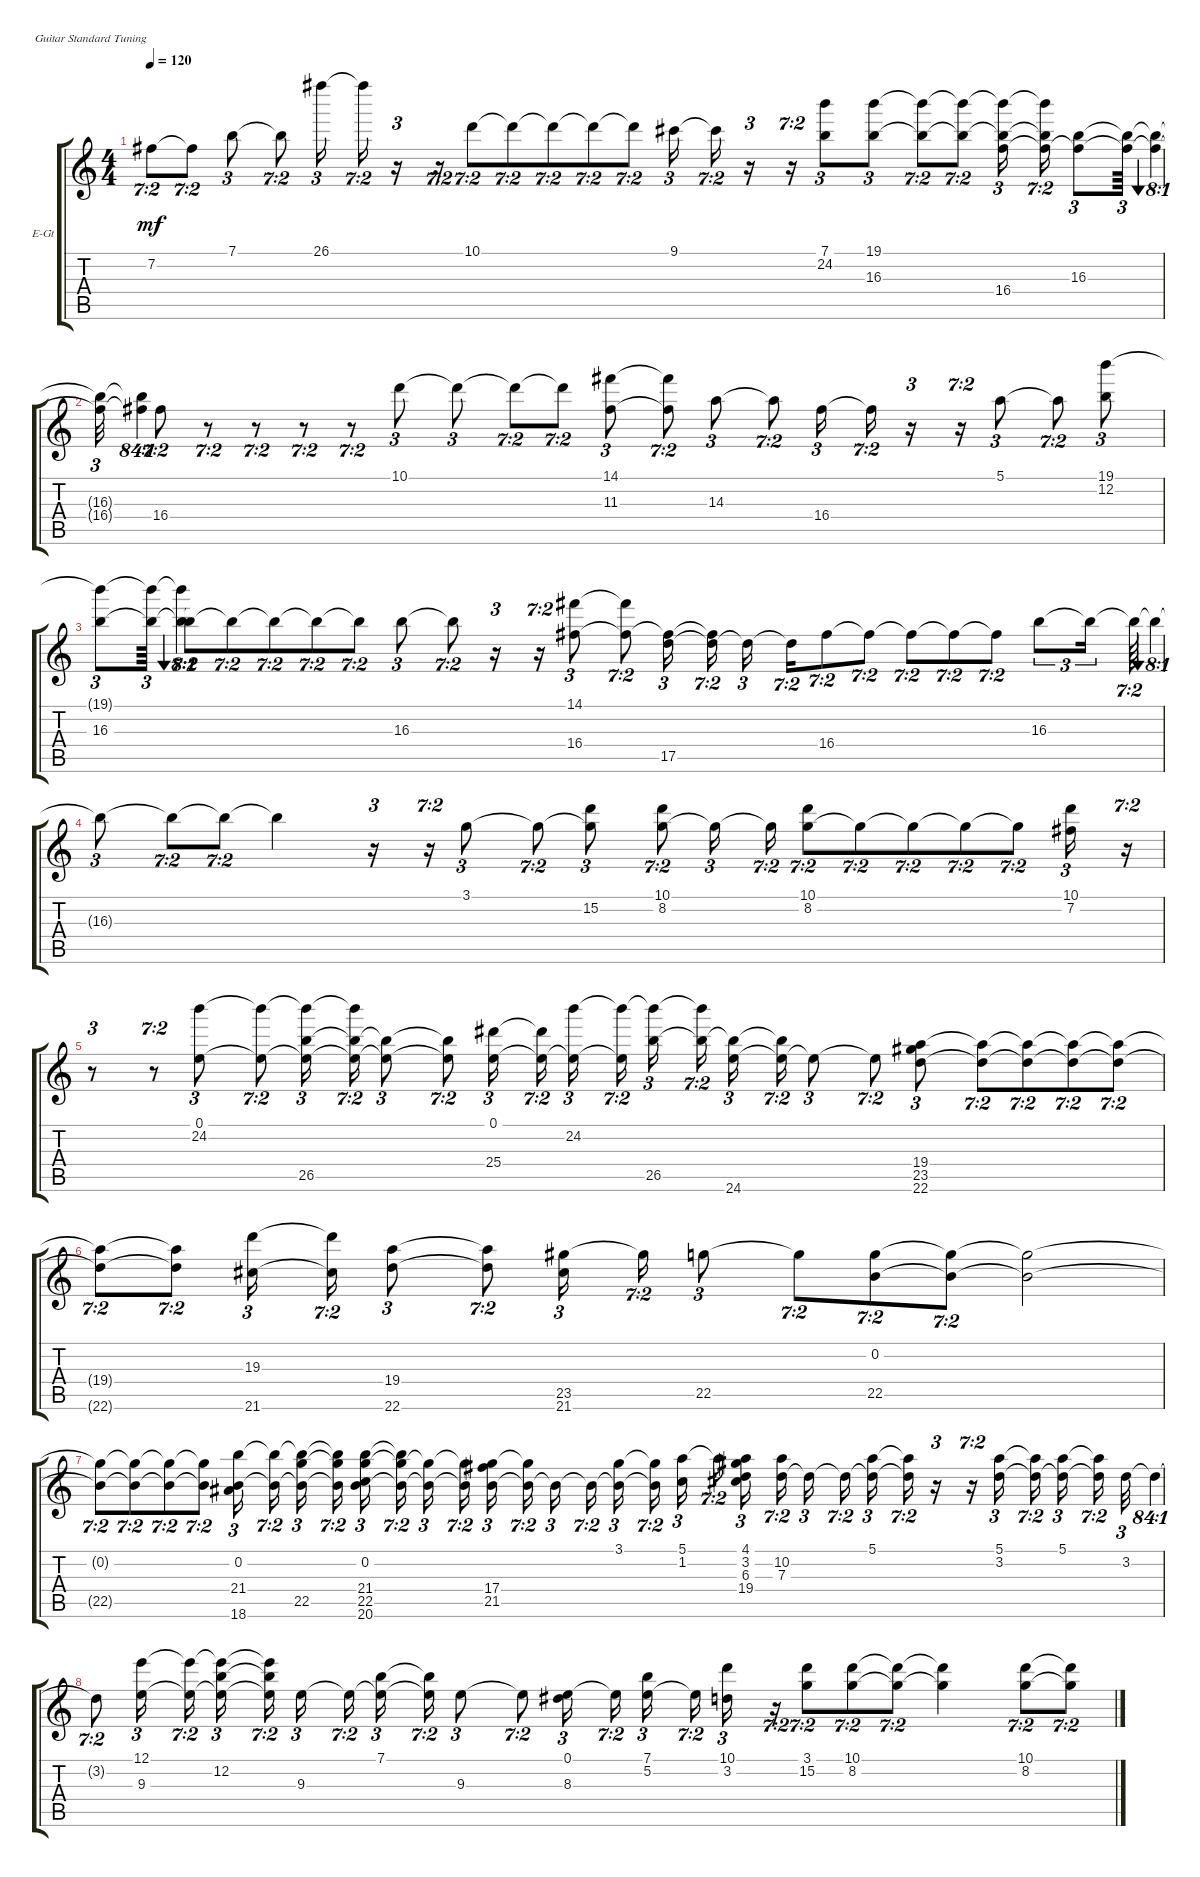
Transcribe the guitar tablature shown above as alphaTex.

\bracketExtendMode groupsimilarinstruments
\firstSystemTrackNameOrientation horizontal
\otherSystemsTrackNameOrientation horizontal
\track ("Electric Guitar" "E-Gt") {instrument electricguitarclean}
\staff {score tabs}
\tuning (E4 B3 G3 D3 A2 E2)
\ts (4 4)
\tempo 120
\clef g2
\scale
0.333333
\ks c
7.2{t}.8{tu (7 2) dy mf} 7.2{t}.8{tu (7 2)} 7.1.8{tu (3 2)} 7.1{t}.8{tu (7 2)} 26.1.16{tu (3 2)} 26.1{t}.16{tu (7 2)} r.16{tu (3 2)} r.16{tu (7 2)} 10.1.8{tu (7 2)} 10.1{t}.8{tu (7 2)} 10.1{t}.8{tu (7 2)} 10.1{t}.8{tu (7 2)} 10.1{t}.8{tu (7 2)} 9.1.16{tu (3 2)} 9.1{t}.16{tu (7 2)} r.16{tu (3 2)} r.16{tu (7 2)} (7.1 24.2).8{tu (3 2)} (16.3 19.1).8{tu (3 2)} (16.3{t} 19.1{t}).8{tu (7 2)} (16.3{t} 19.1{t}).8{tu (7 2)} (16.3{t} 19.1{t} 16.4).16{tu (3 2)} (16.3{t} 19.1{t} 16.4{t}).16{tu (7 2)} (16.4{t} 16.3).8{tu (3 2)} (16.4{t} 16.3{t}).64{tu (3 2)} (16.4{t} 16.3{t}).4{tu (168 1)} |
\scale
0.333333 (16.4{t} 16.3{t}).32{tu (3 2)} (16.4{t} 16.3{t}).4{tu (84 1)} 16.4.8{tu (7 2)} r.8{tu (7 2)} r.8{tu (7 2)} r.8{tu (7 2)} r.8{tu (7 2)} 10.1.8{tu (3 2)} 10.1{t}.8{tu (3 2)} 10.1{t}.8{tu (7 2)} 10.1{t}.8{tu (7 2)} (14.1 11.3).8{tu (3 2)} (14.1{t} 11.3{t}).8{tu (7 2)} 14.3.8{tu (3 2)} 14.3{t}.8{tu (7 2)} 16.4.16{tu (3 2)} 16.4{t}.16{tu (7 2)} r.16{tu (3 2)} r.16{tu (7 2)} 5.1.8{tu (3 2)} 5.1{t}.8{tu (7 2)} (19.1 12.2).8{tu (3 2)} |
\scale
0.333333 (19.1{t} 16.3).8{tu (3 2)} (19.1{t} 16.3{t}).64{tu (3 2)} (19.1{t} 16.3{t}).4{tu (168 1)} 16.3{t}.8{tu (7 2)} 16.3{t}.8{tu (7 2)} 16.3{t}.8{tu (7 2)} 16.3{t}.8{tu (7 2)} 16.3{t}.8{tu (7 2)} 16.3.8{tu (3 2)} 16.3{t}.8{tu (7 2)} r.16{tu (3 2)} r.16{tu (7 2)} (14.1 16.4).8{tu (3 2)} (14.1{t} 16.4{t}).8{tu (7 2)} (16.4{t} 17.5).16{tu (3 2)} (16.4{t} 17.5{t}).16{tu (7 2)} 17.5{t}.16{tu (3 2)} 17.5{t}.16{tu (7 2)} 16.4.8{tu (7 2)} 16.4{t}.8{tu (7 2)} 16.4{t}.8{tu (7 2)} 16.4{t}.8{tu (7 2)} 16.4{t}.8{tu (7 2)} 16.3.8{tu (3 2)} 16.3{t}.16{tu (3 2)} 16.3{t}.64{tu (7 2)} 16.3{t}.4{tu (168 1)} |
\scale
0.333333 16.3{t}.8{tu (3 2)} 16.3{t}.8{tu (7 2)} 16.3{t}.8{tu (7 2)} 16.3{t}.4 r.16{tu (3 2)} r.16{tu (7 2)} 3.1.8{tu (3 2)} 3.1{t}.8{tu (7 2)} (3.1{t} 15.2).8{tu (3 2)} (8.2 10.1).8{tu (7 2)} 8.2{t}.16{tu (3 2)} 8.2{t}.16{tu (7 2)} (10.1 8.2).8{tu (7 2)} 8.2{t}.8{tu (7 2)} 8.2{t}.8{tu (7 2)} 8.2{t}.8{tu (7 2)} 8.2{t}.8{tu (7 2)} (10.1 7.2).16{tu (3 2)} r.16{tu (7 2)} |
\scale
0.333333 r.8{tu (3 2)} r.8{tu (7 2)} (0.1 24.2).8{tu (3 2)} (0.1{t} 24.2{t}).8{tu (7 2)} (0.1{t} 24.2{t} 26.5).16{tu (3 2)} (0.1{t} 24.2{t} 26.5{t}).16{tu (7 2)} (0.1{t} 26.5{t}).8{tu (3 2)} (0.1{t} 26.5{t}).8{tu (7 2)} (0.1 25.4).16{tu (3 2)} (0.1{t} 25.4{t}).16{tu (7 2)} (0.1{t} 24.2).16{tu (3 2)} (0.1{t} 24.2{t}).16{tu (7 2)} (24.2{t} 26.5).16{tu (3 2)} (24.2{t} 26.5{t}).16{tu (7 2)} (26.5{t} 24.6).16{tu (3 2)} (26.5{t} 24.6{t}).16{tu (7 2)} 24.6{t}.8{tu (3 2)} 24.6{t}.8{tu (7 2)} (22.6 23.5 19.4).8{tu (3 2)} (22.6{t} 19.4{t}).8{tu (7 2)} (22.6{t} 19.4{t}).8{tu (7 2)} (22.6{t} 19.4{t}).8{tu (7 2)} (22.6{t} 19.4{t}).8{tu (7 2)} |
\scale
0.333333 (22.6{t} 19.4{t}).8{tu (7 2)} (22.6{t} 19.4{t}).8{tu (7 2)} (21.6 19.3).16{tu (3 2)} (21.6{t} 19.3{t}).16{tu (7 2)} (22.6 19.4).8{tu (3 2)} (22.6{t} 19.4{t}).8{tu (7 2)} (21.6 23.5).16{tu (3 2)} 23.5{t}.16{tu (7 2)} 22.5.8{tu (3 2)} 22.5{t}.8{tu (7 2)} (0.2 22.5).8{tu (7 2)} (0.2{t} 22.5{t}).8{tu (7 2)} (0.2{t} 22.5{t}).2 |
\scale
0.333333 (0.2{t} 22.5{t}).8{tu (7 2)} (0.2{t} 22.5{t}).8{tu (7 2)} (0.2{t} 22.5{t}).8{tu (7 2)} (0.2{t} 22.5{t}).8{tu (7 2)} (18.6 21.4 0.2).16{tu (3 2)} (21.4{t} 0.2{t}).16{tu (7 2)} (21.4{t} 0.2{t} 22.5).16{tu (3 2)} (21.4{t} 0.2{t} 22.5{t}).16{tu (7 2)} (20.6 21.4 0.2 22.5).16{tu (3 2)} (21.4{t} 0.2{t} 22.5{t}).16{tu (7 2)} (0.2{t} 22.5{t}).16{tu (3 2)} (0.2{t} 22.5{t}).16{tu (7 2)} (0.2{t} 21.5 17.4).16{tu (3 2)} (0.2{t} 17.4{t}).16{tu (7 2)} 0.2{t}.16{tu (3 2)} 0.2{t}.16{tu (7 2)} (0.2{t} 3.1).16{tu (3 2)} (0.2{t} 3.1{t}).16{tu (7 2)} (1.2 5.1).16{tu (3 2)} 5.1{t}.16{tu (7 2)} (6.3 3.2 4.1 19.4).16{tu (3 2)} (7.3 10.2).16{tu (7 2)} 7.3{t}.16{tu (3 2)} 7.3{t}.16{tu (7 2)} (7.3{t} 5.1).16{tu (3 2)} (7.3{t} 5.1{t}).16{tu (7 2)} r.16{tu (3 2)} r.16{tu (7 2)} (3.2 5.1).16{tu (3 2)} (3.2{t} 5.1{t}).16{tu (7 2)} (3.2{t} 5.1).16{tu (3 2)} (3.2{t} 5.1{t}).16{tu (7 2)} 3.2.32{tu (3 2)} 3.2{t}.4{tu (84 1)} |
\scale
0.333333 3.2{t}.8{tu (7 2)} (12.1 9.3).16{tu (3 2)} (12.1{t} 9.3{t}).16{tu (7 2)} (12.1{t} 9.3{t} 12.2).16{tu (3 2)} (12.1{t} 9.3{t} 12.2{t}).16{tu (7 2)} 9.3.16{tu (3 2)} 9.3{t}.16{tu (7 2)} (9.3{t} 7.1).16{tu (3 2)} (9.3{t} 7.1{t}).16{tu (7 2)} 9.3.8{tu (3 2)} 9.3{t}.8{tu (7 2)} (8.3 0.1).16{tu (3 2)} 0.1{t}.16{tu (7 2)} (7.1 5.2).16{tu (3 2)} 5.2{t}.16{tu (7 2)} (3.2 10.1).16{tu (3 2)} r.16{tu (7 2)} (3.1 15.2).8{tu (7 2)} (8.2 10.1).8{tu (7 2)} (8.2{t} 10.1{t}).8{tu (7 2)} (8.2{t} 10.1{t}).4 (8.2 10.1).8{tu (7 2)} (8.2{t} 10.1{t}).8{tu (7 2)}
